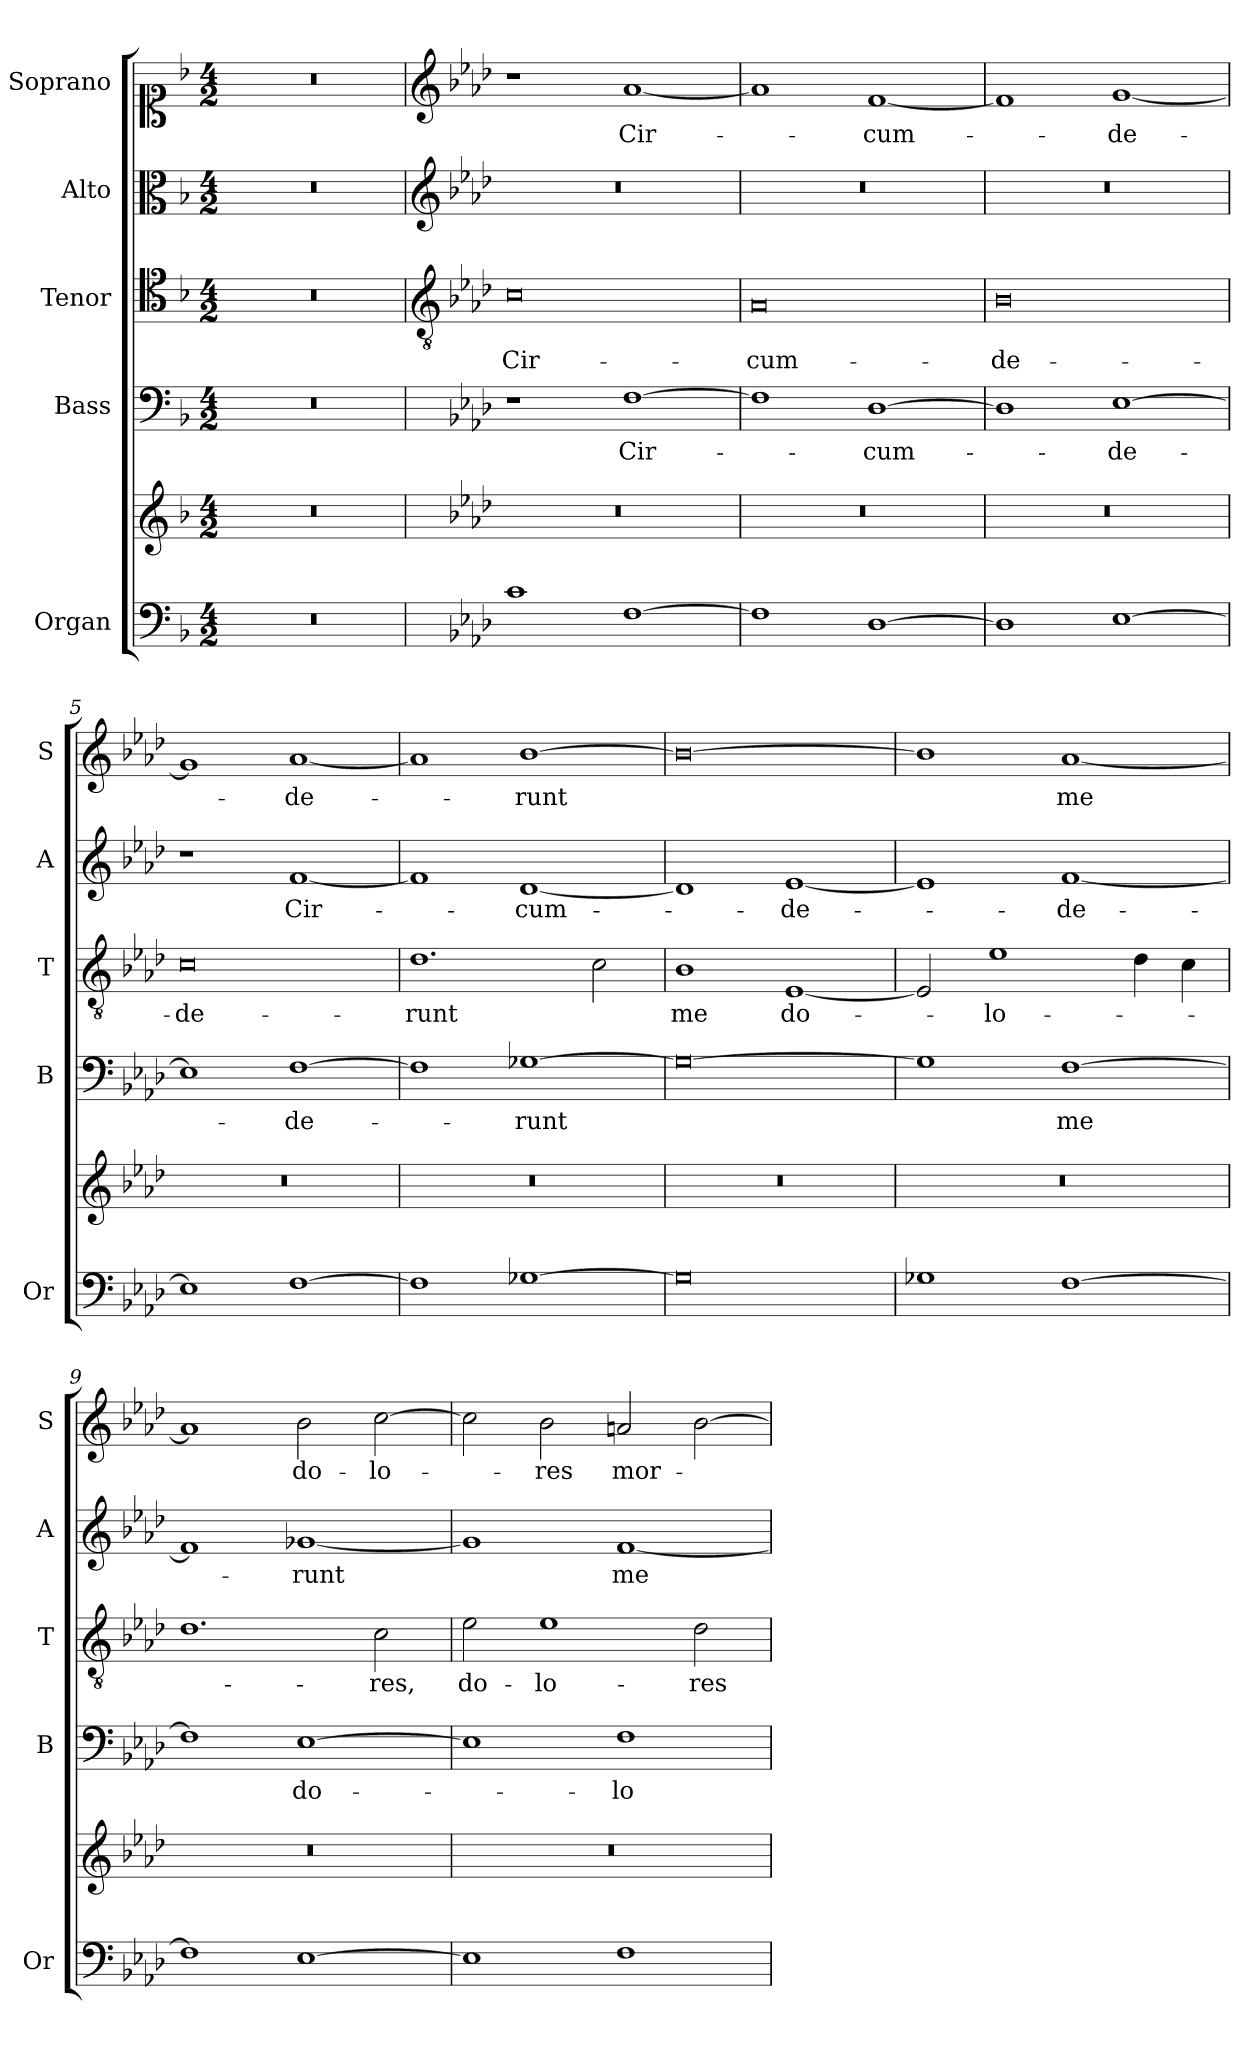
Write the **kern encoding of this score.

**kern	**kern	**kern	**text	**kern	**text	**kern	**text	**kern	**text
*part5	*part5	*part4	*part4	*part3	*part3	*part2	*part2	*part1	*part1
*staff6	*staff5	*staff4	*staff4	*staff3	*staff3	*staff2	*staff2	*staff1	*staff1
*I"Organ	*	*I"Bass	*	*I"Tenor	*	*I"Alto	*	*I"Soprano	*
*I'Or	*	*I'B	*	*I'T	*	*I'A	*	*I'S	*
*clefF4	*clefG2	*clefF4	*	*clefC4	*	*clefC3	*	*clefC1	*
*k[b-]	*k[b-]	*k[b-]	*	*k[b-]	*	*k[b-]	*	*k[b-]	*
*F:	*F:	*F:	*	*F:	*	*F:	*	*F:	*
*M4/2	*M4/2	*M4/2	*	*M4/2	*	*M4/2	*	*M4/2	*
*MM100	*MM100	*MM100	*	*MM100	*	*MM100	*	*MM100	*
=1	=1	=1	=1	=1	=1	=1	=1	=1	=1
0r	0r	0r	.	0r	.	0r	.	0r	.
=2	=2	=2	=2	=2	=2	=2	=2	=2	=2
*	*	*	*	*clefGv2	*	*clefG2	*	*clefG2	*
*k[b-e-a-d-]	*k[b-e-a-d-]	*k[b-e-a-d-]	*	*k[b-e-a-d-]	*	*k[b-e-a-d-]	*	*k[b-e-a-d-]	*
*A-:	*A-:	*A-:	*	*A-:	*	*A-:	*	*A-:	*
!	!	!	!	!	!LO:LY:b	!	!	!	!
1c	0r	1r	.	0c	Cir-	0r	.	1r	.
!	!	!	!LO:LY:b	!	!	!	!	!	!LO:LY:b
[1F	.	[1F	Cir-	.	.	.	.	[1a-	Cir-
=3	=3	=3	=3	=3	=3	=3	=3	=3	=3
!	!	!	!	!	!LO:LY:b	!	!	!	!
1F]	0r	1F]	.	0A-	-cum-	0r	.	1a-]	.
!	!	!	!LO:LY:b	!	!	!	!	!	!LO:LY:b
[1D-	.	[1D-	-cum-	.	.	.	.	[1f	-cum-
=4	=4	=4	=4	=4	=4	=4	=4	=4	=4
!	!	!	!	!	!LO:LY:b	!	!	!	!
1D-]	0r	1D-]	.	0B-	-de-	0r	.	1f]	.
!	!	!	!LO:LY:b	!	!	!	!	!	!LO:LY:b
[1E-	.	[1E-	-de-	.	.	.	.	[1g	-de-
=5	=5	=5	=5	=5	=5	=5	=5	=5	=5
!	!	!	!	!	!LO:LY:b	!	!	!	!
1E-]	0r	1E-]	.	0c	-de-	1r	.	1g]	.
!	!	!	!LO:LY:b	!	!	!	!LO:LY:b	!	!LO:LY:b
[1F	.	[1F	-de-	.	.	[1f	Cir-	[1a-	-de-
=6	=6	=6	=6	=6	=6	=6	=6	=6	=6
!	!	!	!	!	!LO:LY:b	!	!	!	!
1F]	0r	1F]	.	1.d-	-runt	1f]	.	1a-]	.
!	!	!	!LO:LY:b	!	!	!	!LO:LY:b	!	!LO:LY:b
[1G-X	.	[1G-X	-runt	.	.	[1d-	-cum-	[1b-	-runt
.	.	.	.	2c\	.	.	.	.	.
!!LO:LB:g=z
=7	=7	=7	=7	=7	=7	=7	=7	=7	=7
!	!	!	!	!	!LO:LY:b	!	!	!	!
0G-]	0r	0G-_	.	1B-	me	1d-]	.	0b-_	.
!	!	!	!	!	!LO:LY:b	!	!LO:LY:b	!	!
.	.	.	.	[1E-	do-	[1e-	-de-	.	.
=8	=8	=8	=8	=8	=8	=8	=8	=8	=8
1G-X	0r	1G-]	.	2E-/]	.	1e-]	.	1b-]	.
!	!	!	!	!	!LO:LY:b	!	!	!	!
.	.	.	.	1e-	-lo-	.	.	.	.
!	!	!	!LO:LY:b	!	!	!	!LO:LY:b	!	!LO:LY:b
[1F	.	[1F	me	.	.	[1f	-de-	[1a-	me
.	.	.	.	4d-\	.	.	.	.	.
.	.	.	.	4c\	.	.	.	.	.
=9	=9	=9	=9	=9	=9	=9	=9	=9	=9
1F]	0r	1F]	.	1.d-	.	1f]	.	1a-]	.
!	!	!	!LO:LY:b	!	!	!	!LO:LY:b	!	!LO:LY:b
[1E-	.	[1E-	do-	.	.	[1g-X	-runt	2b-\	do-
!	!	!	!	!	!LO:LY:b	!	!	!	!LO:LY:b
.	.	.	.	2c\	-res,	.	.	[2cc\	-lo-
=10	=10	=10	=10	=10	=10	=10	=10	=10	=10
!	!	!	!	!	!LO:LY:b	!	!	!	!
1E-]	0r	1E-]	.	2e-\	do-	1g-]	.	2cc\]	.
!	!	!	!	!	!LO:LY:b	!	!	!	!LO:LY:b
.	.	.	.	1e-	-lo-	.	.	2b-\	-res
!	!	!	!LO:LY:b	!	!	!	!LO:LY:b	!	!LO:LY:b
1F	.	1F	-lo-	.	.	[1f	me	2an/	mor-
!	!	!	!	!	!LO:LY:b	!	!	!	!
.	.	.	.	2d-\	-res	.	.	[2b-\	.
=	=	=	=	=	=	=	=	=	=
*-	*-	*-	*-	*-	*-	*-	*-	*-	*-
